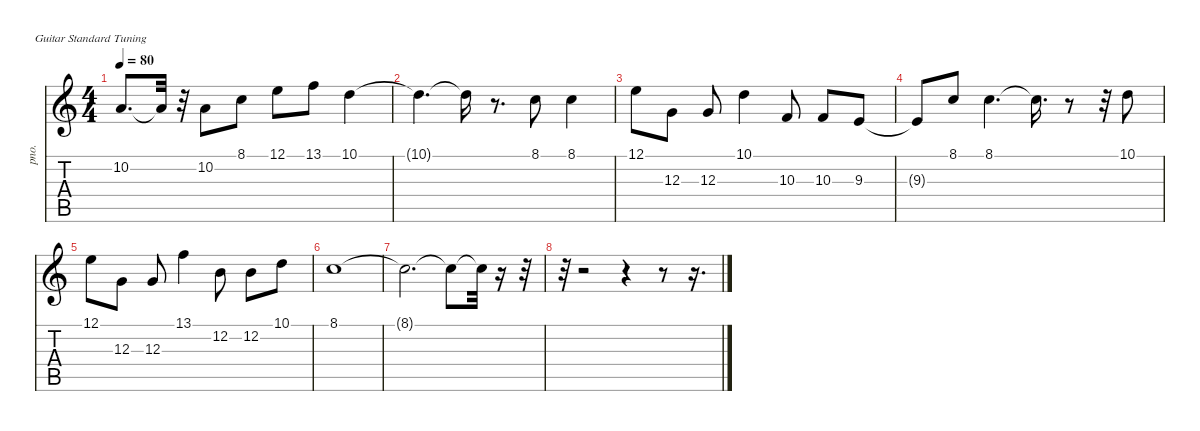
\defaultSystemsLayout 4
\hideDynamics
\bracketExtendMode nobrackets
\otherSystemsTrackNameOrientation horizontal
\track ("钢琴部分" "pno.") {instrument acousticgrandpiano}
\staff {score tabs}
\tuning (E4 B3 G3 D3 A2 E2)
\ts (4 4)
\tempo 80
\clef g2
\ks c
10.2.8{d dy mf beam Up} 10.2{t}.32{dy f beam Up} r.32{beam Up} 10.2.8{dy mf beam Down} 8.1.8{beam Down} 12.1.8{beam Down} 13.1.8{beam Down} 10.1.4{beam Down} |
10.1{t}.4{d dy f beam Down} 10.1{t}.16{beam Down} r.8{d beam Down} 8.1.8{dy mf beam Down} 8.1.4{beam Down} |
12.1.8{beam Down} 12.3.8{beam Down} 12.3.8{beam Up} 10.1.4{beam Down} 10.3.8{beam Up} 10.3.8{beam Up} 9.3.8{beam Up} |
9.3{t}.8{dy f beam Up} 8.1.8{dy mf beam Up} 8.1.4{d beam Down} 8.1{t}.16{d dy f beam Down} r.8{beam Down} r.32{beam Down} 10.1.8{dy mf beam Down} |
12.1.8{beam Down} 12.3.8{beam Down} 12.3.8{beam Up} 13.1.4{beam Down} 12.2.8{beam Down} 12.2.8{beam Down} 10.1.8{beam Down} |
8.1.1{beam Down} |
8.1{t}.2{d dy f beam Down} 8.1{t}.8{beam Down} 8.1{t}.32{beam Down} r.16{beam Down} r.32{beam Down} |
r.32{beam Down} r.2{beam Down} r.4{beam Down} r.8{beam Down} r.16{d beam Down}
